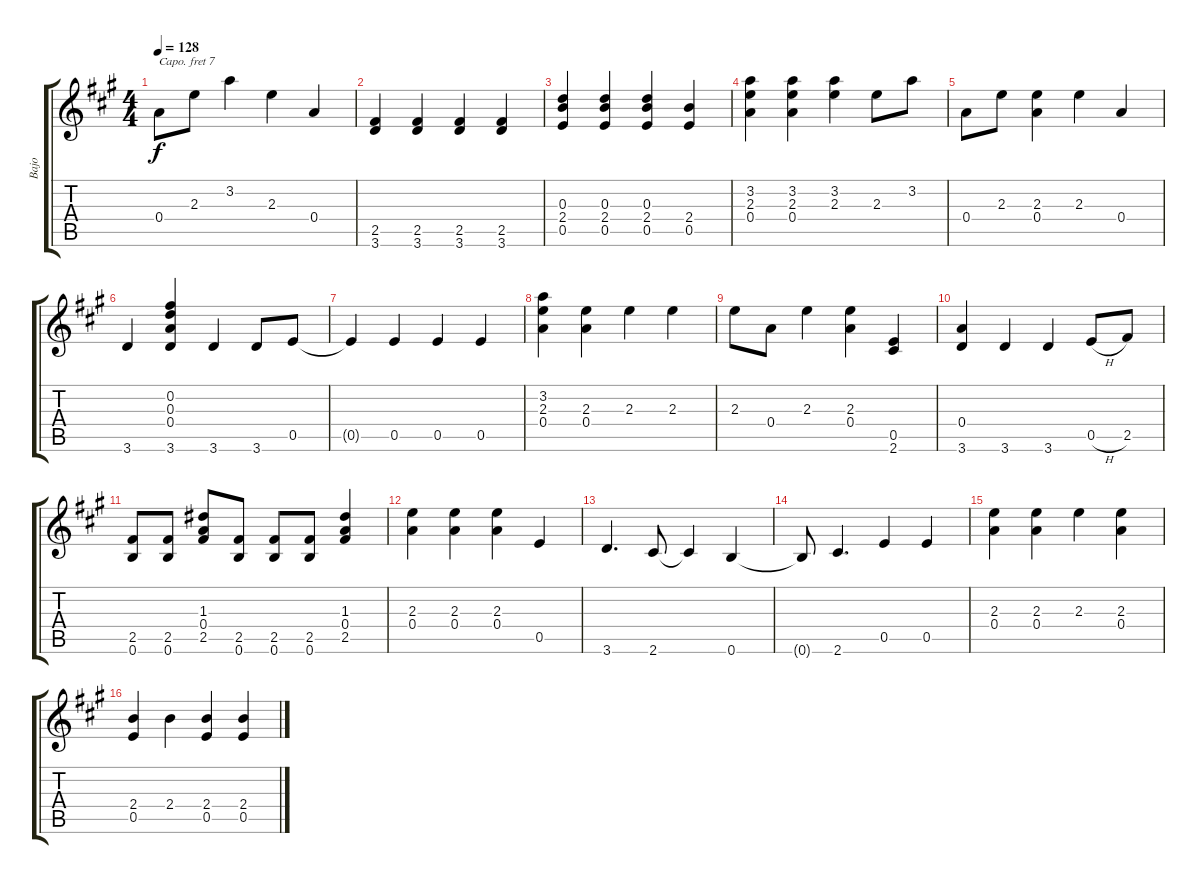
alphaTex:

\track ("Bajo " "Bajo ") {instrument acousticguitarsteel}
\staff {score tabs}
\capo 7
\tuning (E4 B3 G3 D3 A2 E2) {hide}
\ts (4 4)
\tempo 128
\clef g2
\ks a
0.4.8{dy f} 2.3.8 3.2.4 2.3.4 0.4.4 |
(2.5 3.6).4 (2.5 3.6).4 (2.5 3.6).4 (2.5 3.6).4 |
(0.3 2.4 0.5).4 (0.3 2.4 0.5).4 (0.3 2.4 0.5).4 (2.4 0.5).4 |
(3.2 2.3 0.4).4 (3.2 2.3 0.4).4 (3.2 2.3).4 2.3.8 3.2.8 |
0.4.8 2.3.8 (2.3 0.4).4 2.3.4 0.4.4 |
3.6.4 (0.2 0.3 0.4 3.6).4 3.6.4 3.6.8 0.5.8 |
0.5{t}.4 0.5.4 0.5.4 0.5.4 |
(3.2 2.3 0.4).4 (2.3 0.4).4 2.3.4 2.3.4 |
2.3.8 0.4.8 2.3.4 (2.3 0.4).4 (0.5 2.6).4 |
(0.4 3.6).4 3.6.4 3.6.4 0.5{h}.8 2.5.8 |
(2.5 0.6).8 (2.5 0.6).8 (1.3 0.4 2.5).8 (2.5 0.6).8 (2.5 0.6).8 (2.5 0.6).8 (1.3 0.4 2.5).4 |
(2.3 0.4).4 (2.3 0.4).4 (2.3 0.4).4 0.5.4 |
3.6.4{d} 2.6.8 2.6{t}.4 0.6.4 |
0.6{t}.8 2.6.4{d} 0.5.4 0.5.4 |
(2.3 0.4).4 (2.3 0.4).4 2.3.4 (2.3 0.4).4 |
(2.4 0.5).4 2.4.4 (2.4 0.5).4 (2.4 0.5).4
